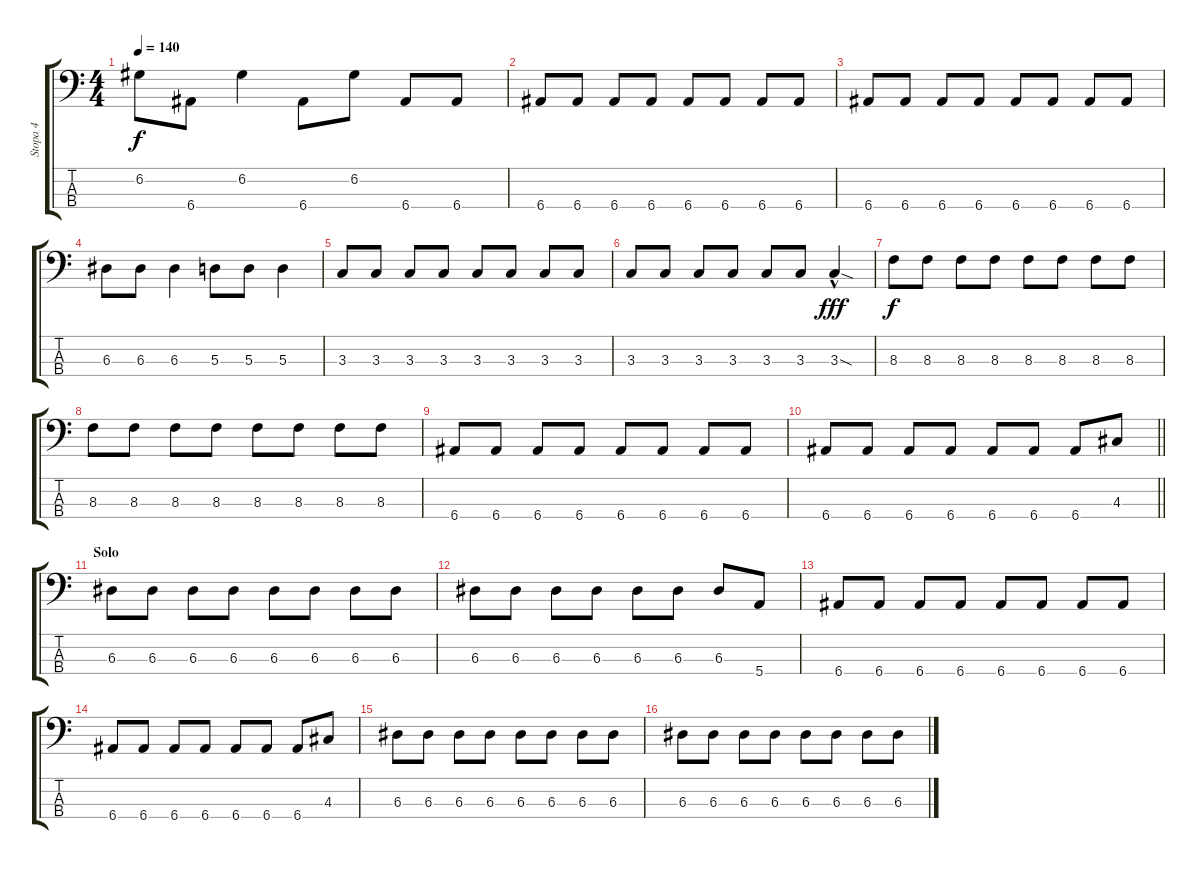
\track ("Stopa 4" "Stopa 4") {instrument electricbassfinger}
\staff {score tabs}
\tuning (G2 D2 A1 E1) {hide}
\ts (4 4)
\tempo 140
\clef f4
\ks c
6.2{t}.8{dy f} 6.4.8 6.2.4 6.4.8 6.2.8 6.4.8 6.4.8 |
6.4.8 6.4.8 6.4.8 6.4.8 6.4.8 6.4.8 6.4.8 6.4.8 |
6.4.8 6.4.8 6.4.8 6.4.8 6.4.8 6.4.8 6.4.8 6.4.8 |
6.3.8 6.3.8 6.3.4 5.3.8 5.3.8 5.3.4 |
3.3.8 3.3.8 3.3.8 3.3.8 3.3.8 3.3.8 3.3.8 3.3.8 |
3.3.8 3.3.8 3.3.8 3.3.8 3.3.8 3.3.8 3.3{sod hac}.4{dy fff} |
8.3.8{dy f} 8.3.8 8.3.8 8.3.8 8.3.8 8.3.8 8.3.8 8.3.8 |
8.3.8 8.3.8 8.3.8 8.3.8 8.3.8 8.3.8 8.3.8 8.3.8 |
6.4.8 6.4.8 6.4.8 6.4.8 6.4.8 6.4.8 6.4.8 6.4.8 |
\barLineRight lightlight
6.4.8 6.4.8 6.4.8 6.4.8 6.4.8 6.4.8 6.4.8 4.3.8 |
\section ("" "Solo")
6.3.8 6.3.8 6.3.8 6.3.8 6.3.8 6.3.8 6.3.8 6.3.8 |
6.3.8 6.3.8 6.3.8 6.3.8 6.3.8 6.3.8 6.3.8 5.4.8 |
6.4.8 6.4.8 6.4.8 6.4.8 6.4.8 6.4.8 6.4.8 6.4.8 |
6.4.8 6.4.8 6.4.8 6.4.8 6.4.8 6.4.8 6.4.8 4.3.8 |
6.3.8 6.3.8 6.3.8 6.3.8 6.3.8 6.3.8 6.3.8 6.3.8 |
6.3.8 6.3.8 6.3.8 6.3.8 6.3.8 6.3.8 6.3.8 6.3.8
